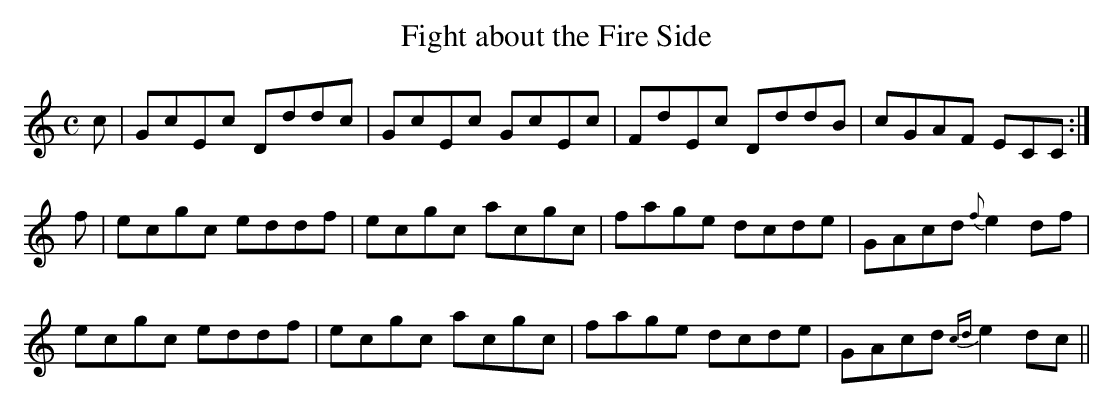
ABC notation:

X:1
T:Fight about the Fire Side
M:C
L:1/8
K:C
c|GcEc Dddc|GcEc GcEc|FdEc DddB|cGAF ECC:|
f|ecgc eddf|ecgc acgc|fage dcde|GAcd {f}e2 df|
ecgc eddf|ecgc acgc|fage dcde|GAcd {cd}e2 dc||
